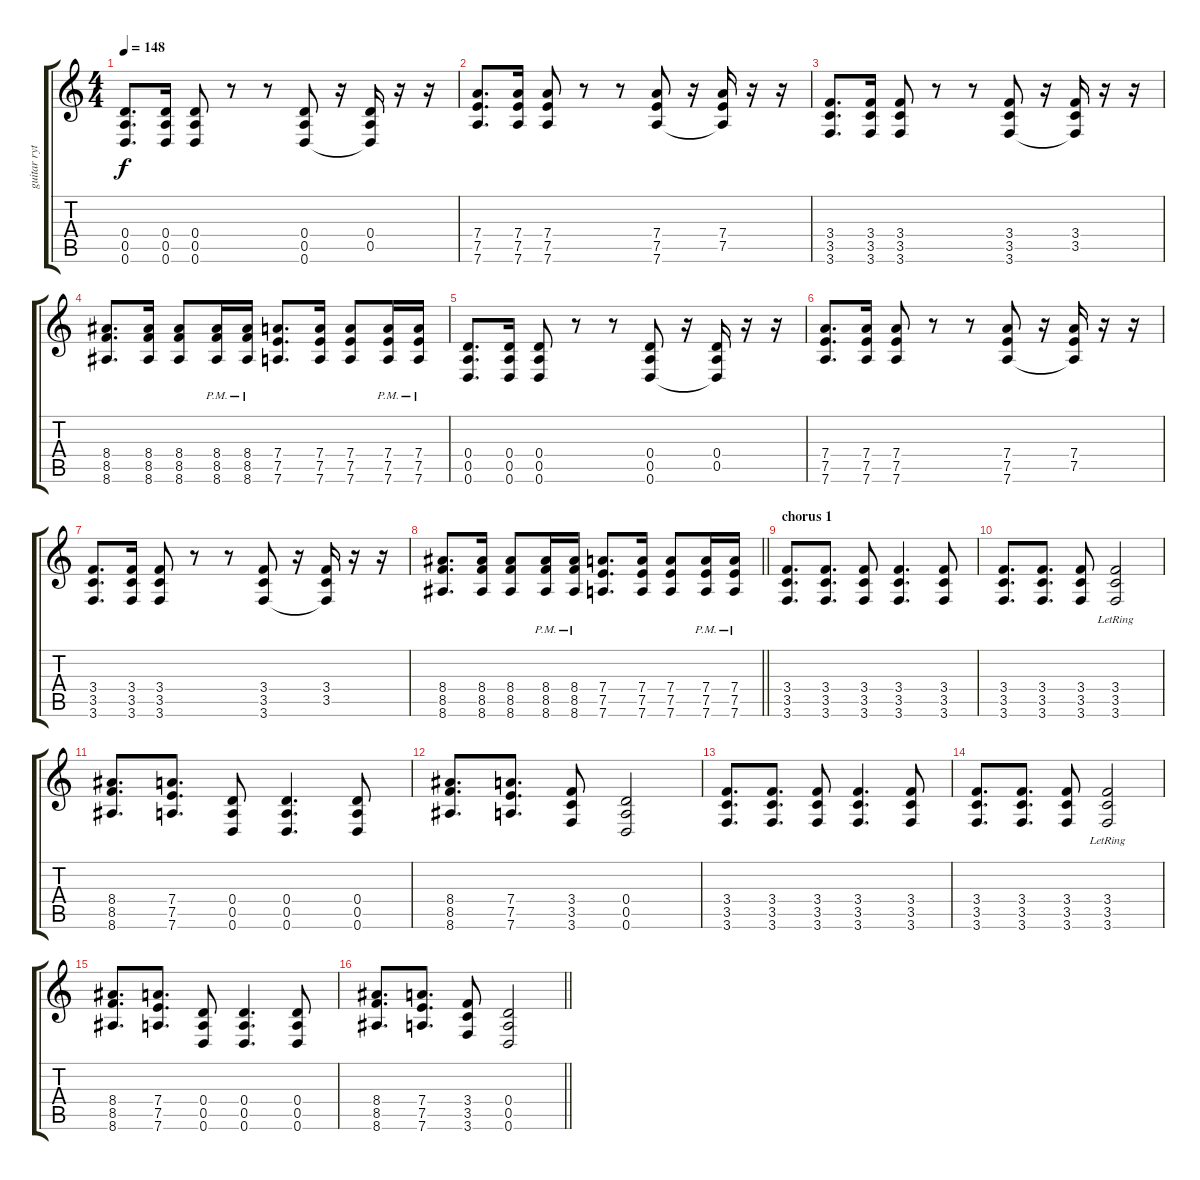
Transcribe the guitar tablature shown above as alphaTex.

\track ("guitar rythem" "guitar ryt") {instrument overdrivenguitar}
\staff {score tabs}
\tuning (E4 B3 G3 D3 A2 D2) {hide}
\ts (4 4)
\tempo 148
\clef g2
\ks c
(0.4 0.5 0.6).8{d dy f} (0.4 0.5 0.6).16 (0.4 0.5 0.6).8 r.8 r.8 (0.4 0.5 0.6).8 r.16 (0.4 0.5 0.6{t}).16 r.16 r.16 |
(7.4 7.5 7.6).8{d} (7.4 7.5 7.6).16 (7.4 7.5 7.6).8 r.8 r.8 (7.4 7.5 7.6).8 r.16 (7.4 7.5 7.6{t}).16 r.16 r.16 |
(3.4 3.5 3.6).8{d} (3.4 3.5 3.6).16 (3.4 3.5 3.6).8 r.8 r.8 (3.4 3.5 3.6).8 r.16 (3.4 3.5 3.6{t}).16 r.16 r.16 |
(8.4 8.5 8.6).8{d} (8.4 8.5 8.6).16 (8.4 8.5 8.6).8 (8.4{pm} 8.5{pm} 8.6{pm}).16 (8.4{pm} 8.5{pm} 8.6{pm}).16 (7.4 7.5 7.6).8{d} (7.4 7.5 7.6).16 (7.4 7.5 7.6).8 (7.4{pm} 7.5{pm} 7.6{pm}).16 (7.4{pm} 7.5{pm} 7.6{pm}).16 |
(0.4 0.5 0.6).8{d} (0.4 0.5 0.6).16 (0.4 0.5 0.6).8 r.8 r.8 (0.4 0.5 0.6).8 r.16 (0.4 0.5 0.6{t}).16 r.16 r.16 |
(7.4 7.5 7.6).8{d} (7.4 7.5 7.6).16 (7.4 7.5 7.6).8 r.8 r.8 (7.4 7.5 7.6).8 r.16 (7.4 7.5 7.6{t}).16 r.16 r.16 |
(3.4 3.5 3.6).8{d} (3.4 3.5 3.6).16 (3.4 3.5 3.6).8 r.8 r.8 (3.4 3.5 3.6).8 r.16 (3.4 3.5 3.6{t}).16 r.16 r.16 |
\barLineRight lightlight
(8.4 8.5 8.6).8{d} (8.4 8.5 8.6).16 (8.4 8.5 8.6).8 (8.4{pm} 8.5{pm} 8.6{pm}).16 (8.4{pm} 8.5{pm} 8.6{pm}).16 (7.4 7.5 7.6).8{d} (7.4 7.5 7.6).16 (7.4 7.5 7.6).8 (7.4{pm} 7.5{pm} 7.6{pm}).16 (7.4{pm} 7.5{pm} 7.6{pm}).16 |
\section ("" "chorus 1")
(3.4 3.5 3.6).8{d} (3.4 3.5 3.6).8{d} (3.4 3.5 3.6).8 (3.4 3.5 3.6).4{d} (3.4 3.5 3.6).8 |
(3.4 3.5 3.6).8{d} (3.4 3.5 3.6).8{d} (3.4 3.5 3.6).8 (3.4{lr} 3.5{lr} 3.6{lr}).2 |
(8.4 8.5 8.6).8{d} (7.4 7.5 7.6).8{d} (0.4 0.5 0.6).8 (0.4 0.5 0.6).4{d} (0.4 0.5 0.6).8 |
(8.4 8.5 8.6).8{d} (7.4 7.5 7.6).8{d} (3.4 3.5 3.6).8 (0.4 0.5 0.6).2 |
(3.4 3.5 3.6).8{d} (3.4 3.5 3.6).8{d} (3.4 3.5 3.6).8 (3.4 3.5 3.6).4{d} (3.4 3.5 3.6).8 |
(3.4 3.5 3.6).8{d} (3.4 3.5 3.6).8{d} (3.4 3.5 3.6).8 (3.4{lr} 3.5{lr} 3.6{lr}).2 |
(8.4 8.5 8.6).8{d} (7.4 7.5 7.6).8{d} (0.4 0.5 0.6).8 (0.4 0.5 0.6).4{d} (0.4 0.5 0.6).8 |
\barLineRight lightlight
(8.4 8.5 8.6).8{d} (7.4 7.5 7.6).8{d} (3.4 3.5 3.6).8 (0.4 0.5 0.6).2
